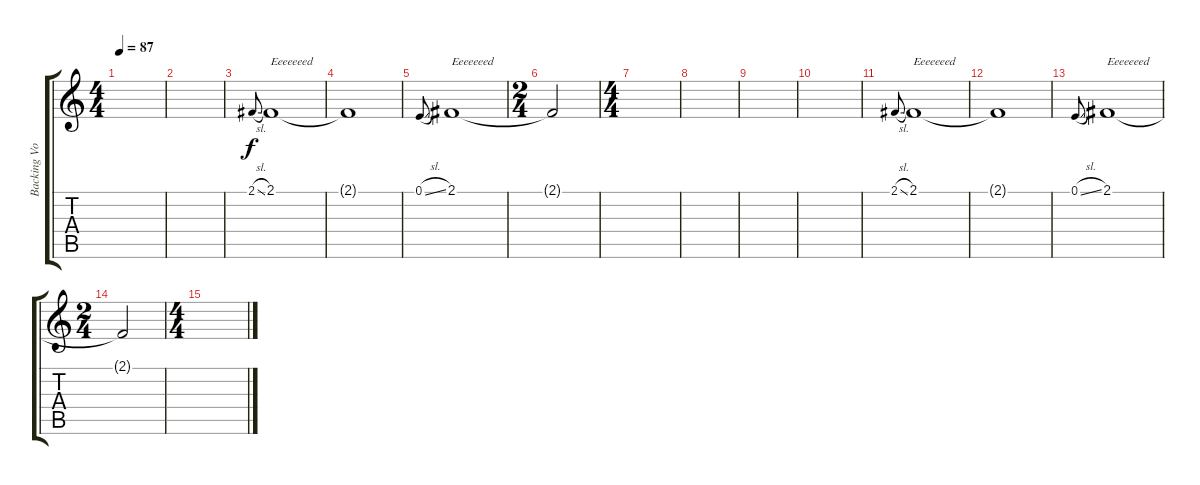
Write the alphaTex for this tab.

\track ("Backing Vocals (E. O'Brian)" "Backing Vo") {instrument stringensemble1}
\staff {score tabs}
\tuning (E4 B3 G3 D3 A2 E2) {hide}
\ts (4 4)
\tempo 87
\clef g2
\ks c
|
|
2.1{sl}.8{gr onbeat} 2.1.1{txt "Eeeeeeed"} |
2.1{t}.1 |
0.1{sl}.8{gr onbeat} 2.1.1{txt "Eeeeeeed"} |
\ts (2 4)
2.1{t}.2 |
\ts (4 4)
|
|
|
|
2.1{sl}.8{gr onbeat} 2.1.1{txt "Eeeeeeed"} |
2.1{t}.1 |
0.1{sl}.8{gr onbeat} 2.1.1{txt "Eeeeeeed"} |
\ts (2 4)
2.1{t}.2 |
\ts (4 4)
